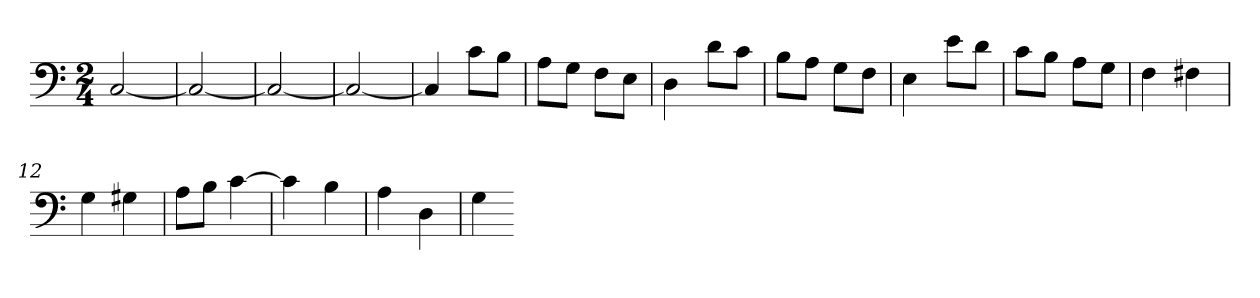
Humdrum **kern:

**kern
*part1
*staff1
*clefF4
*M2/4
=1
[2C
=2
2C_
=3
2C_
=4
2C_
=5
4C]
8cL
8BJ
=6
8AL
8GJ
8FL
8EJ
=7
4D
8dL
8cJ
=8
8BL
8AJ
8GL
8FJ
=9
4E
8eL
8dJ
!!LO:LB:g=z
=10
8cL
8BJ
8AL
8GJ
=11
4F
4F#X
=12
4G
4G#X
=13
8AL
8BJ
[4c
=14
4c]
4B
=15
4A
4D
=16
4G
=-
*-
